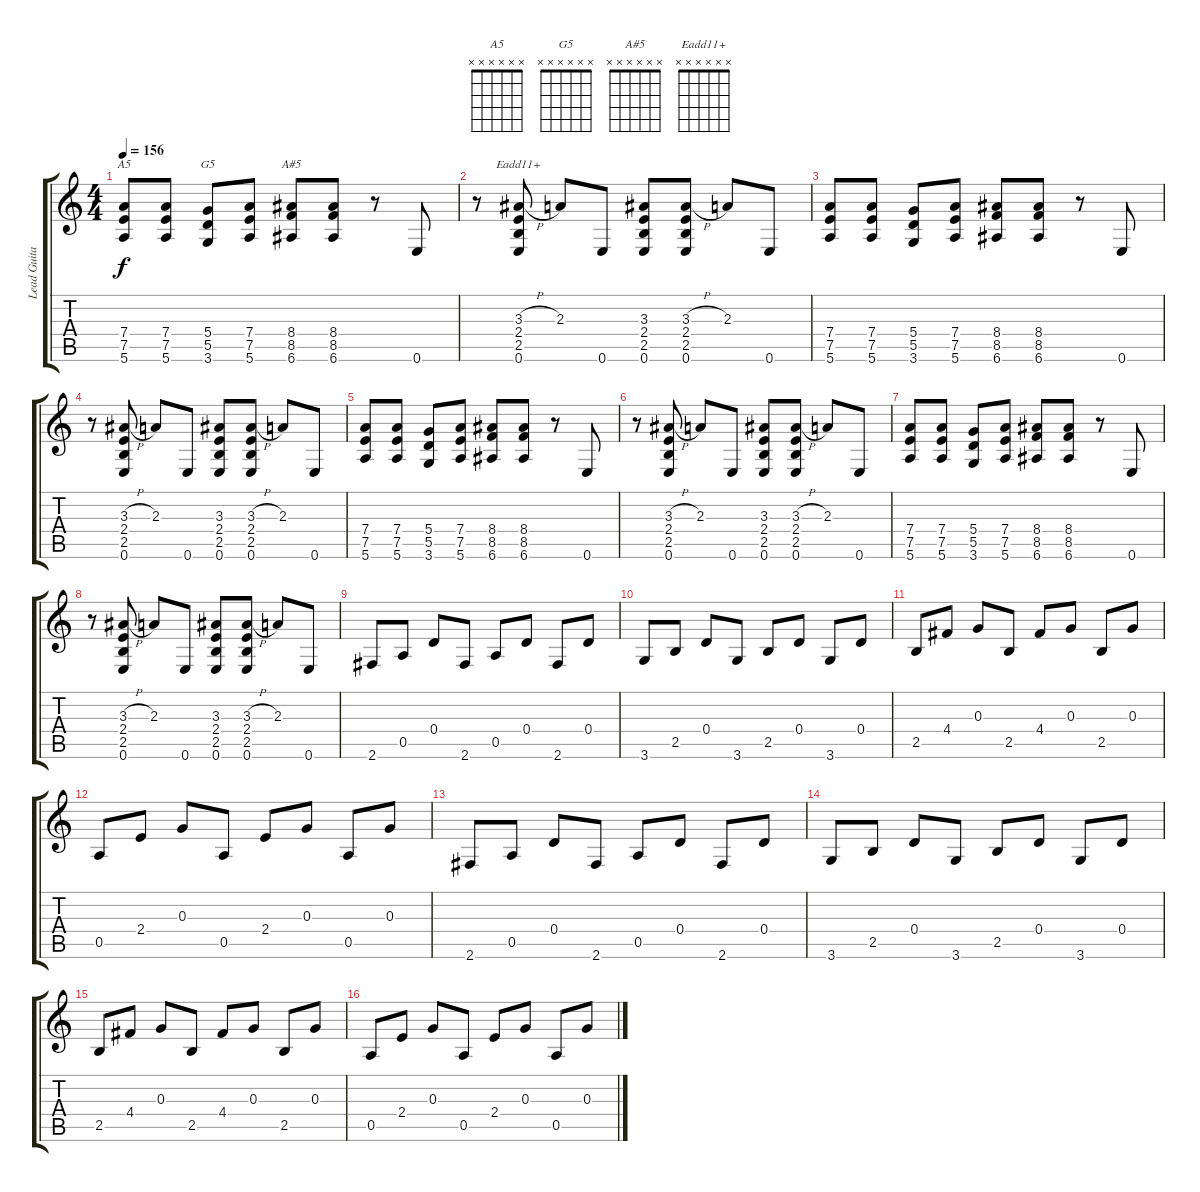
\track ("Lead Guitar: Slash" "Lead Guita") {instrument overdrivenguitar}
\staff {score tabs}
\tuning (E4 B3 G3 D3 A2 E2) {hide}
\chord ("A5" x x x x x x) {firstfret 0}
\chord ("G5" x x x x x x) {firstfret 0}
\chord ("A#5" x x x x x x) {firstfret 0}
\chord ("Eadd11+" x x x x x x) {firstfret 0}
\ts (4 4)
\tempo 156
\clef g2
\ks c
(7.4 7.5 5.6).8{ch "A5" dy f} (7.4 7.5 5.6).8 (5.4 5.5 3.6).8{ch "G5"} (7.4 7.5 5.6).8 (8.4 8.5 6.6).8{ch "A#5"} (8.4 8.5 6.6).8 r.8 0.6.8 |
r.8 (3.3{h} 2.4 2.5 0.6).8{ch "Eadd11+"} 2.3.8 0.6.8 (3.3 2.4 2.5 0.6).8 (3.3{h} 2.4 2.5 0.6).8 2.3.8 0.6.8 |
(7.4 7.5 5.6).8 (7.4 7.5 5.6).8 (5.4 5.5 3.6).8 (7.4 7.5 5.6).8 (8.4 8.5 6.6).8 (8.4 8.5 6.6).8 r.8 0.6.8 |
r.8 (3.3{h} 2.4 2.5 0.6).8 2.3.8 0.6.8 (3.3 2.4 2.5 0.6).8 (3.3{h} 2.4 2.5 0.6).8 2.3.8 0.6.8 |
(7.4 7.5 5.6).8 (7.4 7.5 5.6).8 (5.4 5.5 3.6).8 (7.4 7.5 5.6).8 (8.4 8.5 6.6).8 (8.4 8.5 6.6).8 r.8 0.6.8 |
r.8 (3.3{h} 2.4 2.5 0.6).8 2.3.8 0.6.8 (3.3 2.4 2.5 0.6).8 (3.3{h} 2.4 2.5 0.6).8 2.3.8 0.6.8 |
(7.4 7.5 5.6).8 (7.4 7.5 5.6).8 (5.4 5.5 3.6).8 (7.4 7.5 5.6).8 (8.4 8.5 6.6).8 (8.4 8.5 6.6).8 r.8 0.6.8 |
r.8 (3.3{h} 2.4 2.5 0.6).8 2.3.8 0.6.8 (3.3 2.4 2.5 0.6).8 (3.3{h} 2.4 2.5 0.6).8 2.3.8 0.6.8 |
2.6.8{instrument electricguitarclean} 0.5.8 0.4.8 2.6.8 0.5.8 0.4.8 2.6.8 0.4.8 |
3.6.8 2.5.8 0.4.8 3.6.8 2.5.8 0.4.8 3.6.8 0.4.8 |
2.5.8 4.4.8 0.3.8 2.5.8 4.4.8 0.3.8 2.5.8 0.3.8 |
0.5.8 2.4.8 0.3.8 0.5.8 2.4.8 0.3.8 0.5.8 0.3.8 |
2.6.8 0.5.8 0.4.8 2.6.8 0.5.8 0.4.8 2.6.8 0.4.8 |
3.6.8 2.5.8 0.4.8 3.6.8 2.5.8 0.4.8 3.6.8 0.4.8 |
2.5.8 4.4.8 0.3.8 2.5.8 4.4.8 0.3.8 2.5.8 0.3.8 |
0.5.8 2.4.8 0.3.8 0.5.8 2.4.8 0.3.8 0.5.8 0.3.8
